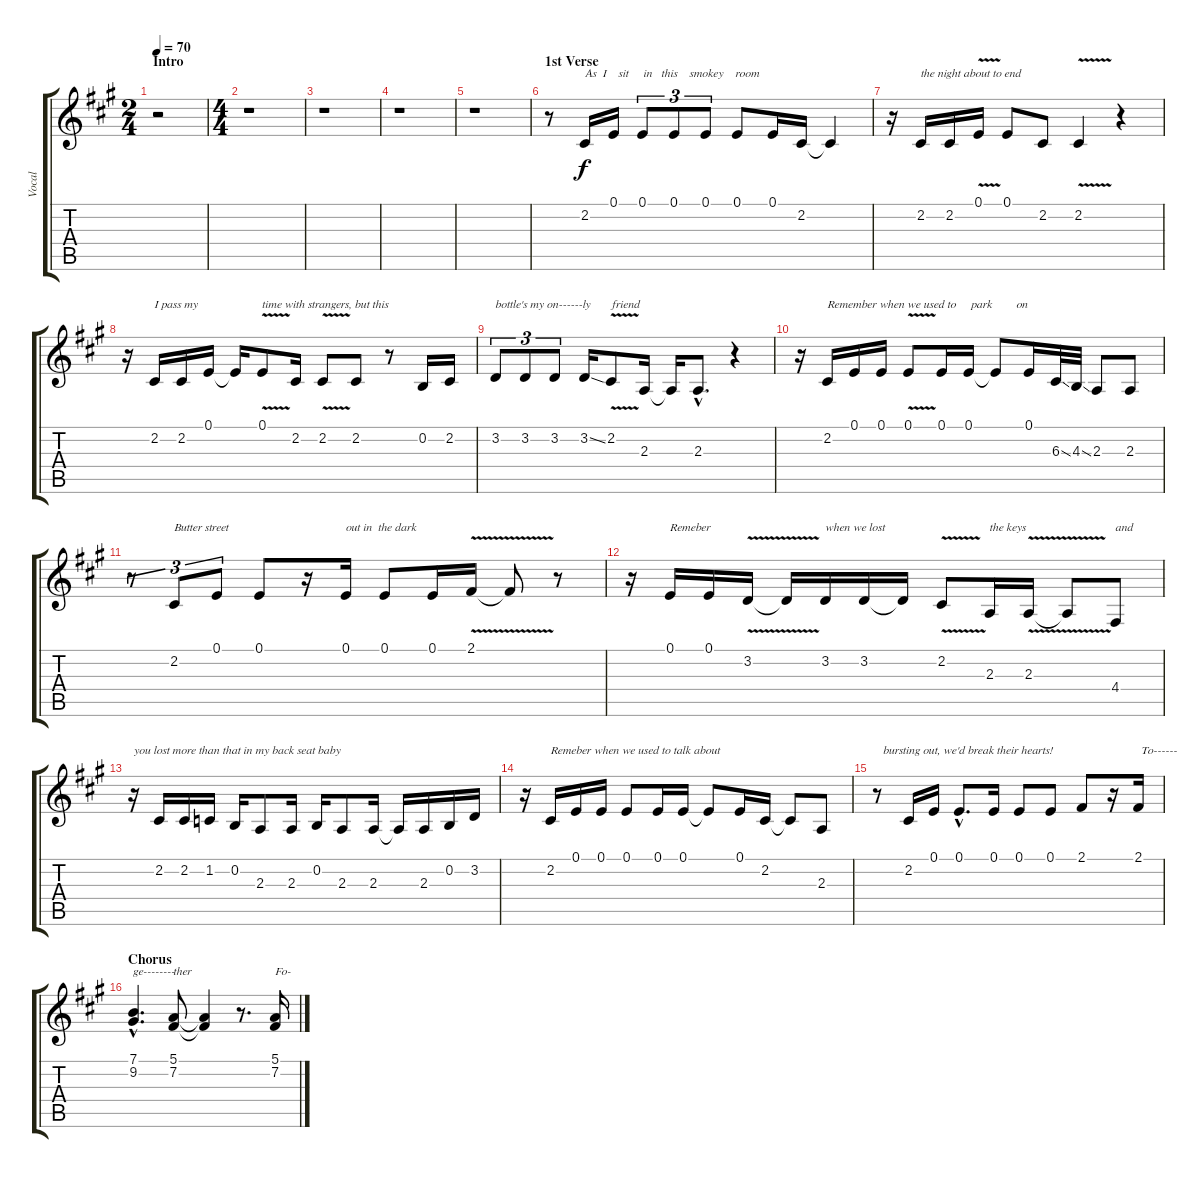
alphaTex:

\track ("Vocal" "Vocal") {instrument lead6voice}
\staff {score tabs}
\tuning (E4 B3 G3 D3 A2 E2) {hide}
\ts (2 4)
\section ("" "Intro")
\tempo 70
\clef g2
\ks a
r.2{dy f instrument lead6voice} |
\ts (4 4)
r.1 |
r.1 |
r.1 |
r.1 |
\section ("" "1st Verse")
r.8 2.2.16{txt "As  I    sit     in   this    smokey    room"} 0.1.16 0.1.8{tu (3 2)} 0.1.8{tu (3 2)} 0.1.8{tu (3 2)} 0.1.8 0.1.16 2.2.16 2.2{t}.4 |
r.16 2.2.16{txt "the night about to end"} 2.2.16 0.1{v}.16 0.1.8 2.2.8 2.2{v}.4 r.4 |
r.16 2.2.16{txt "I pass my"} 2.2.16 0.1.16 0.1{t}.16 0.1{v}.8{txt "time with strangers, but this"} 2.2.16 2.2{v}.8 2.2.8 r.8 0.2.16 2.2.16 |
3.2.8{tu (3 2) txt "bottle's my on------ly       friend"} 3.2.8{tu (3 2)} 3.2.8{tu (3 2)} 3.2{ss}.16 2.2{v}.8 2.3.16 2.3{t}.16 2.3{hac}.8{d} r.4 |
r.16 2.2.16{txt "Remember when we used to     park        on"} 0.1.16 0.1.16 0.1{v}.8 0.1.16 0.1.16 0.1{t}.8 0.1.16 6.3{ss}.32 4.3{ss}.32 2.3.8 2.3.8 |
r.8{tu (3 2)} 2.2.8{tu (3 2) txt "Butter street"} 0.1.8{tu (3 2)} 0.1.8 r.16 0.1.16{txt "out in  the dark"} 0.1.8 0.1.16 2.1{v}.16 2.1{t}.8 r.8 |
r.16 0.1.16{txt "Remeber"} 0.1.16 3.2{v}.16 3.2{t}.16 3.2.16{txt "when we lost"} 3.2.16 3.2{t}.16 2.2{v}.8 2.3.16{txt "the keys"} 2.3{v}.16 2.3{t}.8 4.4.8{txt "and"} |
r.16{txt "you lost more than that in my back seat baby"} 2.2.16 2.2.16 1.2.16 0.2.16 2.3.8 2.3.16 0.2.16 2.3.8 2.3.16 2.3{t}.16 2.3.16 0.2.16 3.2.16 |
r.16 2.2.16{txt "Remeber when we used to talk about"} 0.1.16 0.1.16 0.1.8 0.1.16 0.1.16 0.1{t}.8 0.1.16 2.2.16 2.2{t}.8 2.3.8 |
r.8{txt "  bursting out, we'd break their hearts!"} 2.2.16 0.1.16 0.1{hac}.8{d} 0.1.16 0.1.8 0.1.8 2.1.8 r.16 2.1.16{txt " To------"} |
\section ("" "Chorus")
(7.1{hac} 9.2{hac}).4{d txt "ge--------"} (5.1 7.2).8{txt "ther"} (5.1{t} 7.2{t}).4 r.8{d} (5.1 7.2).16{txt "Fo-"}
